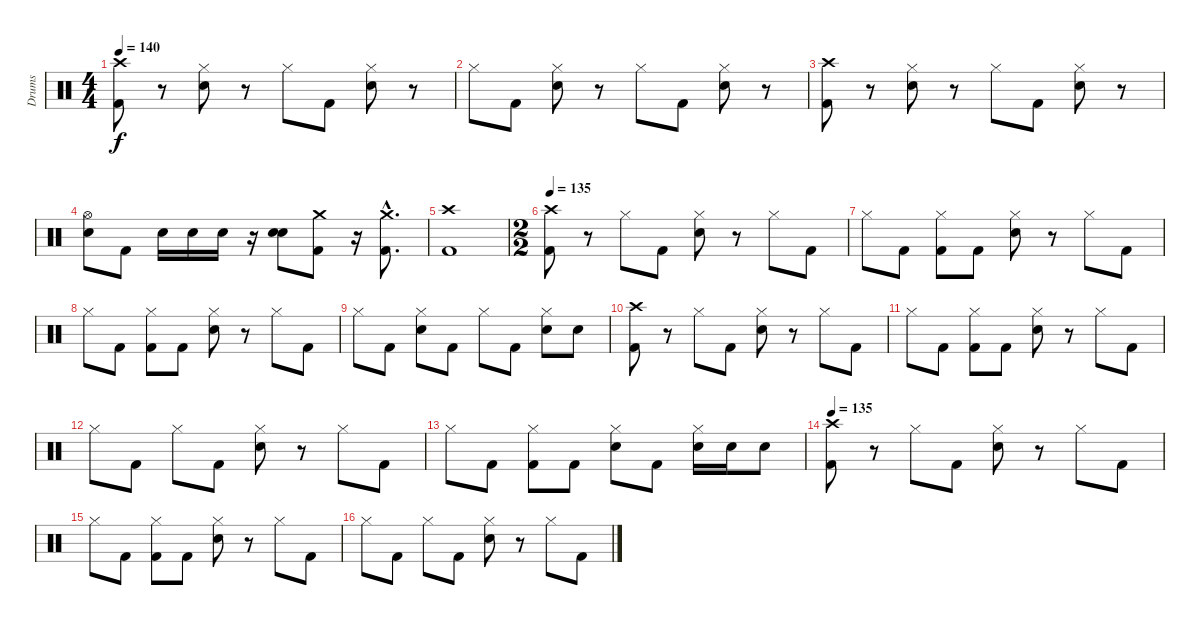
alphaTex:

\track ("Drums" "Drums") {instrument percussion}
\staff {score}
\articulation defaults
\ts (4 4)
\tempo 140
\clef neutral
\ks c
("Crash high (hit)" "Kick (hit) 2").8{dy f} r.8 ("Hi-Hat (closed)" "Snare (hit) 2").8 r.8 "Hi-Hat (closed)".8 "Kick (hit) 2".8 ("Hi-Hat (closed)" "Snare (hit) 2").8 r.8 |
"Hi-Hat (closed)".8 "Kick (hit) 2".8 ("Hi-Hat (closed)" "Snare (hit) 2").8 r.8 "Hi-Hat (closed)".8 "Kick (hit) 2".8 ("Hi-Hat (closed)" "Snare (hit) 2").8 r.8 |
("Crash high (hit)" "Kick (hit) 2").8 r.8 ("Hi-Hat (closed)" "Snare (hit) 2").8 r.8 "Hi-Hat (closed)".8 "Kick (hit) 2".8 ("Hi-Hat (closed)" "Snare (hit) 2").8 r.8 |
("Hi-Hat (open)" "Snare (hit) 2").8 "Kick (hit) 2".8 "Snare (hit) 2".16 "Snare (hit) 2".16 "Snare (hit) 2".16 r.16 ("Snare (hit) 2" "Snare (hit) 2").8{bd 480} ("Crash medium (hit)" "Kick (hit) 2").8 r.16 ("Crash medium (hit)"{hac} "Kick (hit) 2"{hac}).8{d} |
("Crash high (hit)" "Kick (hit) 2").1 |
\ts (2 2)
\tempo 120
\tempo 135
("Crash high (hit)" "Kick (hit) 2").8 r.8 "Hi-Hat (closed)".8 "Kick (hit) 2".8 ("Hi-Hat (closed)" "Snare (hit) 2").8 r.8 "Hi-Hat (closed)".8 "Kick (hit) 2".8 |
"Hi-Hat (closed)".8 "Kick (hit) 2".8 ("Hi-Hat (closed)" "Kick (hit) 2").8 "Kick (hit) 2".8 ("Hi-Hat (closed)" "Snare (hit) 2").8 r.8 "Hi-Hat (closed)".8 "Kick (hit) 2".8 |
"Hi-Hat (closed)".8 "Kick (hit) 2".8 ("Hi-Hat (closed)" "Kick (hit) 2").8 "Kick (hit) 2".8 ("Hi-Hat (closed)" "Snare (hit) 2").8 r.8 "Hi-Hat (closed)".8 "Kick (hit) 2".8 |
"Hi-Hat (closed)".8 "Kick (hit) 2".8 ("Hi-Hat (closed)" "Snare (hit) 2").8 "Kick (hit) 2".8 "Hi-Hat (closed)".8 "Kick (hit) 2".8 ("Hi-Hat (closed)" "Snare (hit) 2").8 "Snare (hit) 2".8 |
("Crash high (hit)" "Kick (hit) 2").8 r.8 "Hi-Hat (closed)".8 "Kick (hit) 2".8 ("Hi-Hat (closed)" "Snare (hit) 2").8 r.8 "Hi-Hat (closed)".8 "Kick (hit) 2".8 |
"Hi-Hat (closed)".8 "Kick (hit) 2".8 ("Hi-Hat (closed)" "Kick (hit) 2").8 "Kick (hit) 2".8 ("Hi-Hat (closed)" "Snare (hit) 2").8 r.8 "Hi-Hat (closed)".8 "Kick (hit) 2".8 |
"Hi-Hat (closed)".8 "Kick (hit) 2".8 "Hi-Hat (closed)".8 "Kick (hit) 2".8 ("Hi-Hat (closed)" "Snare (hit) 2").8 r.8 "Hi-Hat (closed)".8 "Kick (hit) 2".8 |
"Hi-Hat (closed)".8 "Kick (hit) 2".8 ("Hi-Hat (closed)" "Kick (hit) 2").8 "Kick (hit) 2".8 ("Hi-Hat (closed)" "Snare (hit) 2").8 "Kick (hit) 2".8 ("Hi-Hat (closed)" "Snare (hit) 2").16 "Snare (hit) 2".16 "Snare (hit) 2".8 |
\tempo 135
("Crash high (hit)" "Kick (hit) 2").8 r.8 "Hi-Hat (closed)".8 "Kick (hit) 2".8 ("Hi-Hat (closed)" "Snare (hit) 2").8 r.8 "Hi-Hat (closed)".8 "Kick (hit) 2".8 |
"Hi-Hat (closed)".8 "Kick (hit) 2".8 ("Hi-Hat (closed)" "Kick (hit) 2").8 "Kick (hit) 2".8 ("Hi-Hat (closed)" "Snare (hit) 2").8 r.8 "Hi-Hat (closed)".8 "Kick (hit) 2".8 |
"Hi-Hat (closed)".8 "Kick (hit) 2".8 "Hi-Hat (closed)".8 "Kick (hit) 2".8 ("Hi-Hat (closed)" "Snare (hit) 2").8 r.8 "Hi-Hat (closed)".8 "Kick (hit) 2".8
